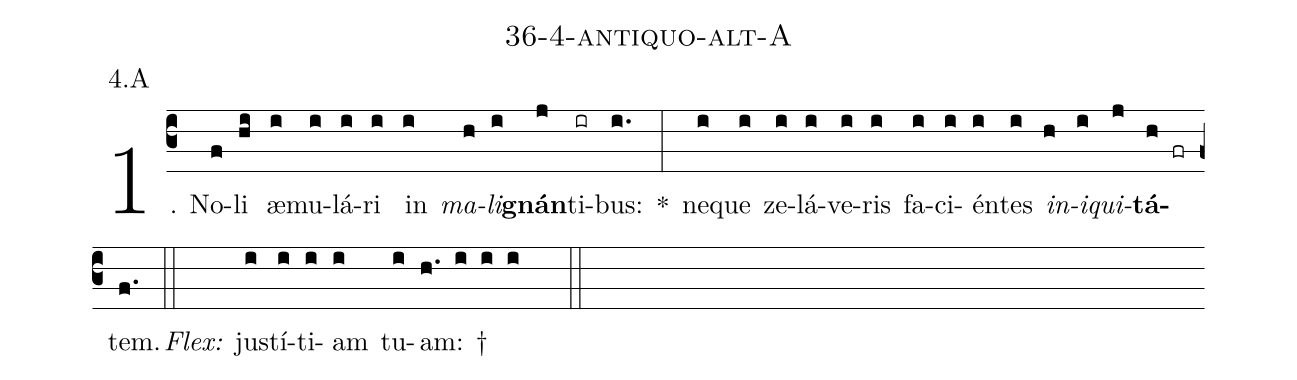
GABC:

name: 36-4-antiquo-alt-A;
annotation: 4.A;
%%
(c3)1. No(f)li(hi) æ(i)mu(i)lá(i)ri(i) in(i) <i>ma</i>(h)<i>li</i>(i)<b>gnán</b>(j)ti(ir)bus:(i.) *(:) ne(i)que(i) ze(i)lá(i)ve(i)ris(i) fa(i)ci(i)én(i)tes(i) <i>in</i>(h)<i>i</i>(i)<i>qui</i>(j)<b>tá</b>(h fr)tem.(f.) (::)
<i>Flex:</i>()  jus(i)tí(i)ti(i)am(i) tu(i)am: †(h. i i i  ::)
